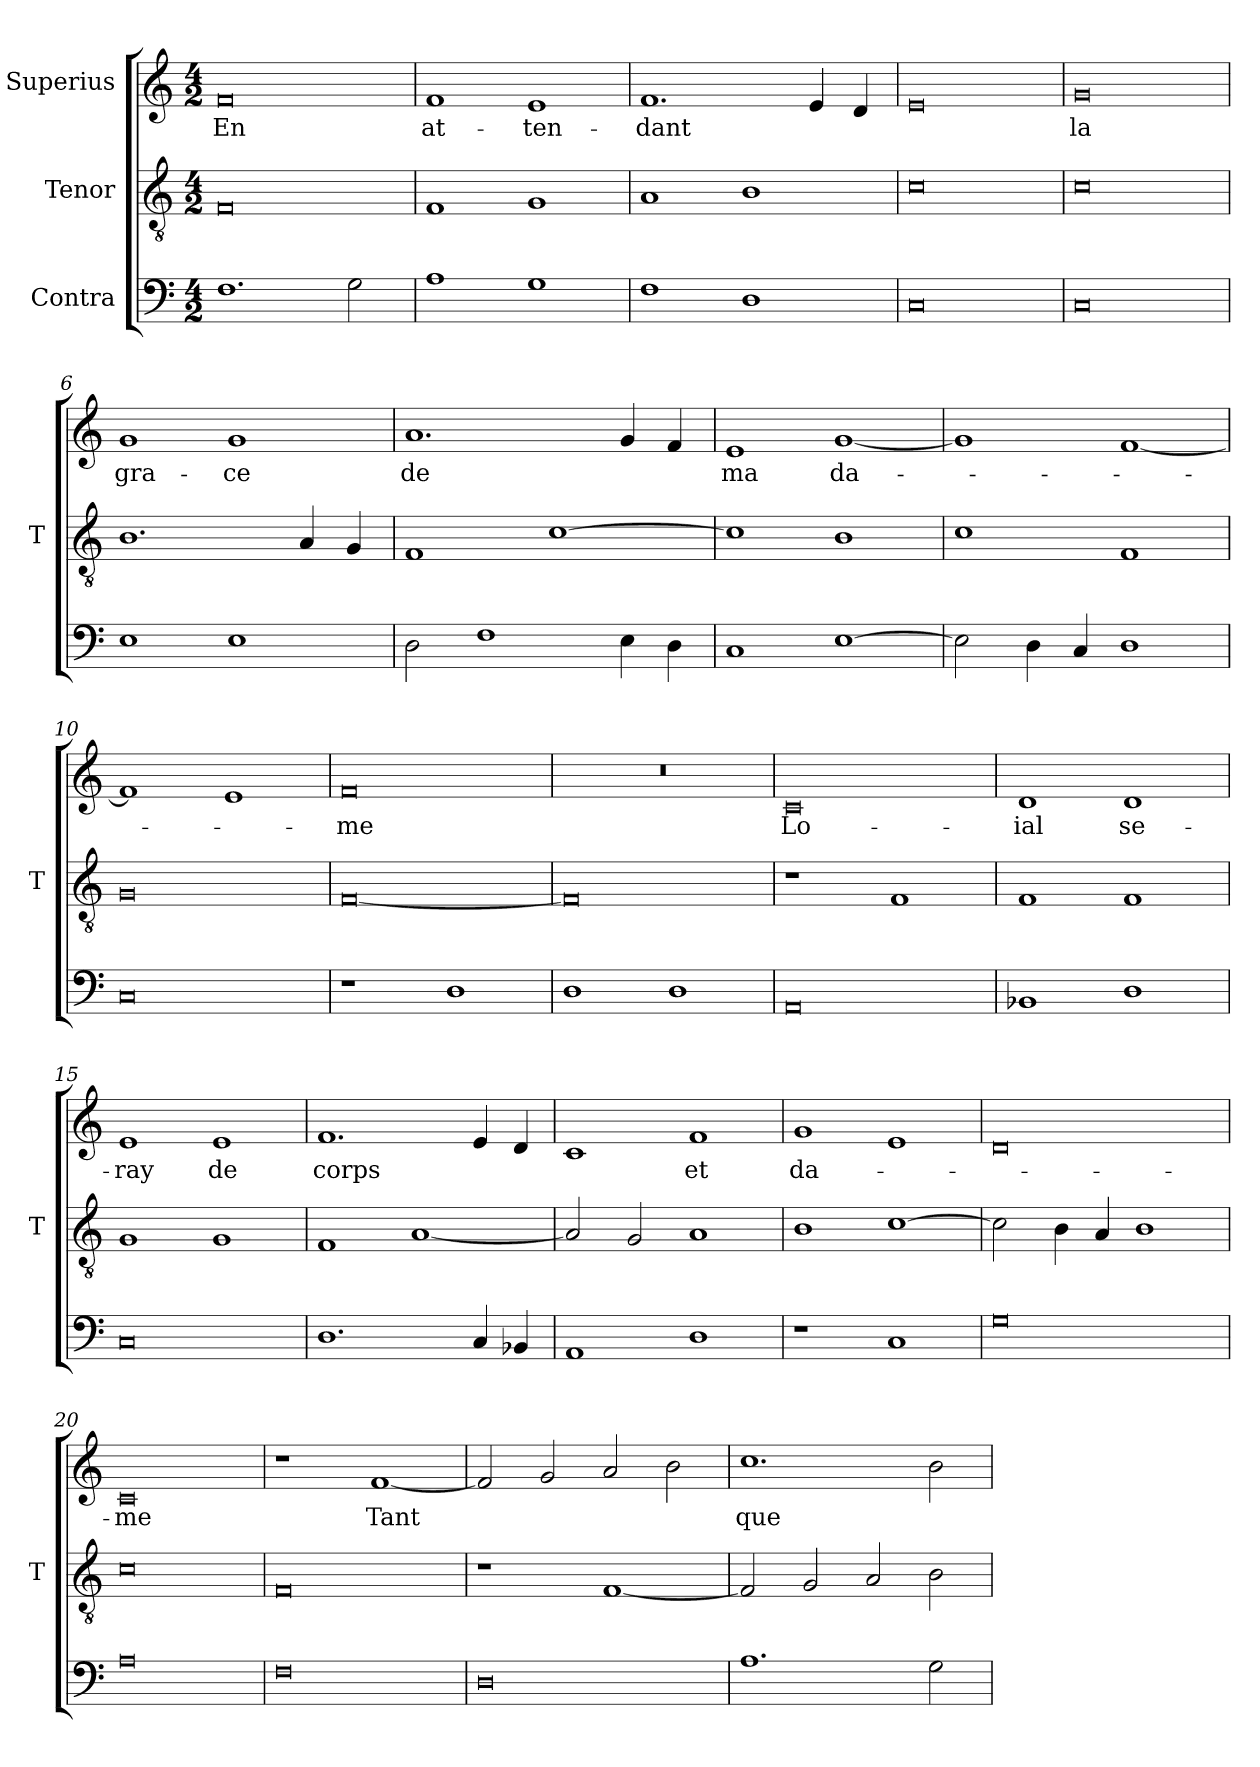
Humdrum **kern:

**kern	**kern	**kern	**text
*part3	*part2	*part1	*part1
*staff3	*staff2	*staff1	*staff1
*I"Contra	*I"Tenor	*I"Superius	*
*	*I'T	*	*
*clefF4	*clefGv2	*clefG2	*
*M4/2	*M4/2	*M4/2	*
=1	=1	=1	=1
1.F	0F	0f	-En
2G	.	.	.
=2	=2	=2	=2
1A	1F	1f	at-
1G	1G	1e	-ten-
=3	=3	=3	=3
1F	1A	1.f	-dant
1D	1B	.	.
.	.	4e	.
.	.	4d	.
=4	=4	=4	=4
0C	0c	0e	.
=5	=5	=5	=5
0C	0c	0g	-la
=6	=6	=6	=6
1E	1.B	1g	gra-
1E	.	1g	-ce
.	4A	.	.
.	4G	.	.
=7	=7	=7	=7
2D	1F	1.a	-de
1F	.	.	.
.	[1c	.	.
4E	.	4g	.
4D	.	4f	.
=8	=8	=8	=8
1C	1c]	1e	-ma
[1E	1B	[1g	da-
=9	=9	=9	=9
2E]	1c	1g]	.
4D	.	.	.
4C	.	.	.
1D	1F	[1f	.
=10	=10	=10	=10
0C	0G	1f]	.
.	.	1e	.
=11	=11	=11	=11
1r	[0F	0f	-me
1D	.	.	.
=12	=12	=12	=12
1D	0F]	0r	.
1D	.	.	.
=13	=13	=13	=13
0AA	1r	0c	Lo-
.	1F	.	.
=14	=14	=14	=14
1BB-X	1F	1d	-ial
1D	1F	1d	se-
=15	=15	=15	=15
0C	1G	1e	-ray
.	1G	1e	-de
=16	=16	=16	=16
1.D	1F	1.f	-corps
.	[1A	.	.
4C	.	4e	.
4BB-X	.	4d	.
=17	=17	=17	=17
1AA	2A]	1c	.
.	2G	.	.
1D	1A	1f	-et
=18	=18	=18	=18
1r	1B	1g	da-
1C	[1c	1e	.
=19	=19	=19	=19
0G	2c]	0d	.
.	4B	.	.
.	4A	.	.
.	1B	.	.
=20	=20	=20	=20
0A	0c	0c	-me
=21	=21	=21	=21
0F	0F	1r	.
.	.	[1f	-Tant
=22	=22	=22	=22
0D	1r	2f]	.
.	.	2g	.
.	[1F	2a	.
.	.	2b	.
=23	=23	=23	=23
1.A	2F]	1.cc	-que
.	2G	.	.
.	2A	.	.
2G	2B	2b	.
=	=	=	=
*-	*-	*-	*-
